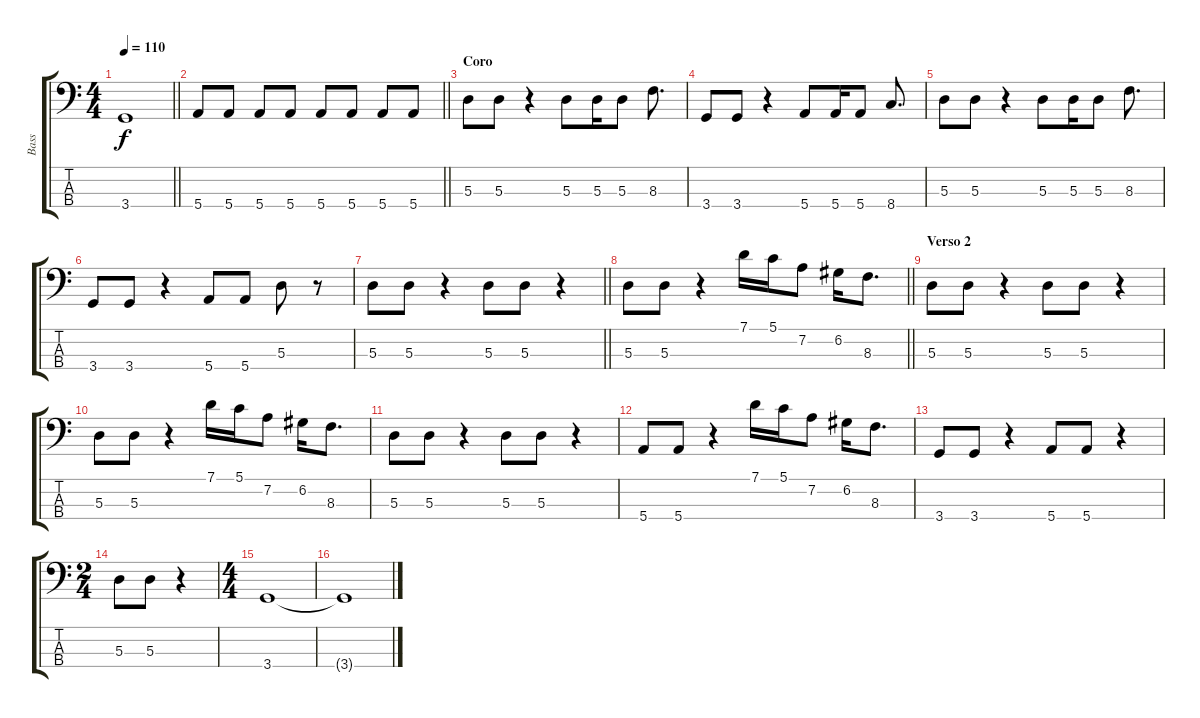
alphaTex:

\track ("Bass" "Bass") {instrument electricbassfinger}
\staff {score tabs}
\tuning (G2 D2 A1 E1) {hide}
\ts (4 4)
\tempo 110
\clef f4
\barLineRight lightlight
\ks c
3.4{t}.1{dy f} |
\section ("" "")
\barLineRight lightlight
5.4.8{volume 16} 5.4.8 5.4.8 5.4.8 5.4.8 5.4.8 5.4.8 5.4.8 |
\section ("" "Coro")
5.3.8 5.3.8 r.4 5.3.8 5.3.16 5.3.8 8.3.8{d} |
3.4.8 3.4.8 r.4 5.4.8 5.4.16 5.4.8 8.4.8{d} |
5.3.8 5.3.8 r.4 5.3.8 5.3.16 5.3.8 8.3.8{d} |
3.4.8 3.4.8 r.4 5.4.8 5.4.8 5.3.8 r.8 |
\barLineRight lightlight
5.3.8 5.3.8 r.4 5.3.8 5.3.8 r.4 |
\section ("" "")
\barLineRight lightlight
5.3.8 5.3.8 r.4 7.1.16 5.1.16 7.2.8 6.2.16 8.3.8{d} |
\section ("" "Verso 2")
5.3.8 5.3.8 r.4 5.3.8 5.3.8 r.4 |
5.3.8 5.3.8 r.4 7.1.16 5.1.16 7.2.8 6.2.16 8.3.8{d} |
5.3.8 5.3.8 r.4 5.3.8 5.3.8 r.4 |
5.4.8 5.4.8 r.4 7.1.16 5.1.16 7.2.8 6.2.16 8.3.8{d} |
3.4.8 3.4.8 r.4 5.4.8 5.4.8 r.4 |
\ts (2 4)
5.3.8 5.3.8 r.4 |
\ts (4 4)
3.4.1{volume 7} |
3.4{t}.1
